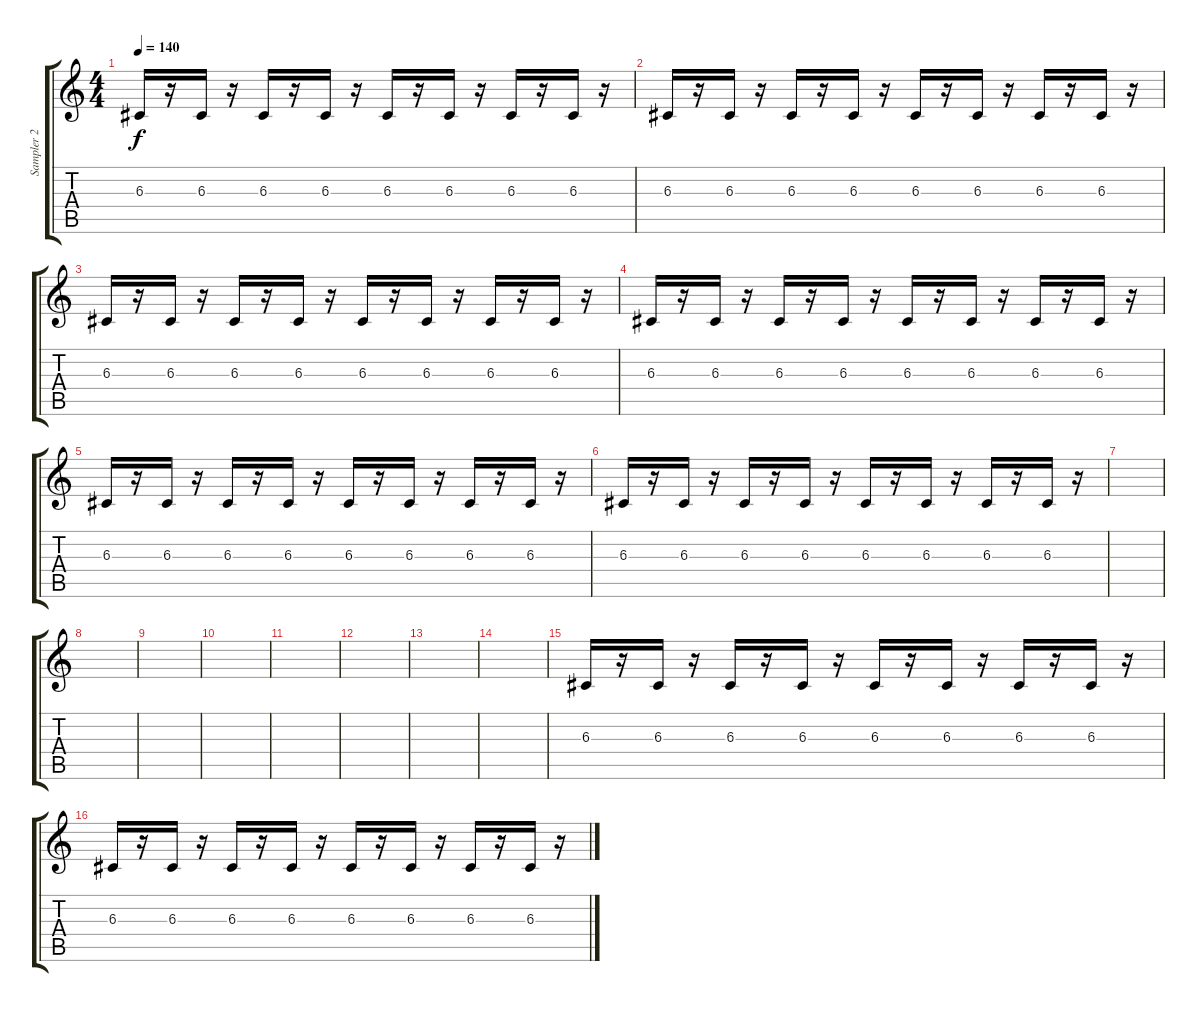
\track ("Sampler 2" "Sampler 2") {instrument lead8bassandlead}
\staff {score tabs}
\tuning (E4 B3 G3 D3 A2 E2) {hide}
\ts (4 4)
\tempo 140
\clef g2
\ks c
6.3.16{dy f volume 6 instrument lead8bassandlead} r.16 6.3.16 r.16 6.3.16 r.16 6.3.16 r.16 6.3.16 r.16 6.3.16 r.16 6.3.16 r.16 6.3.16 r.16 |
6.3.16{volume 6 instrument lead8bassandlead} r.16 6.3.16 r.16 6.3.16 r.16 6.3.16 r.16 6.3.16 r.16 6.3.16 r.16 6.3.16 r.16 6.3.16 r.16 |
6.3.16{volume 6 instrument lead8bassandlead} r.16 6.3.16 r.16 6.3.16 r.16 6.3.16 r.16 6.3.16 r.16 6.3.16 r.16 6.3.16 r.16 6.3.16 r.16 |
6.3.16{volume 6 instrument lead8bassandlead} r.16 6.3.16 r.16 6.3.16 r.16 6.3.16 r.16 6.3.16 r.16 6.3.16 r.16 6.3.16 r.16 6.3.16 r.16 |
6.3.16{volume 6 instrument lead8bassandlead} r.16 6.3.16 r.16 6.3.16 r.16 6.3.16 r.16 6.3.16 r.16 6.3.16 r.16 6.3.16 r.16 6.3.16 r.16 |
6.3.16{volume 6 instrument lead8bassandlead} r.16 6.3.16 r.16 6.3.16 r.16 6.3.16 r.16 6.3.16 r.16 6.3.16 r.16 6.3.16 r.16 6.3.16 r.16 |
|
|
|
|
|
|
|
|
6.3.16{volume 8 instrument lead8bassandlead} r.16 6.3.16 r.16 6.3.16 r.16 6.3.16 r.16 6.3.16 r.16 6.3.16 r.16 6.3.16 r.16 6.3.16 r.16 |
6.3.16{volume 8 instrument lead8bassandlead} r.16 6.3.16 r.16 6.3.16 r.16 6.3.16 r.16 6.3.16 r.16 6.3.16 r.16 6.3.16 r.16 6.3.16 r.16
